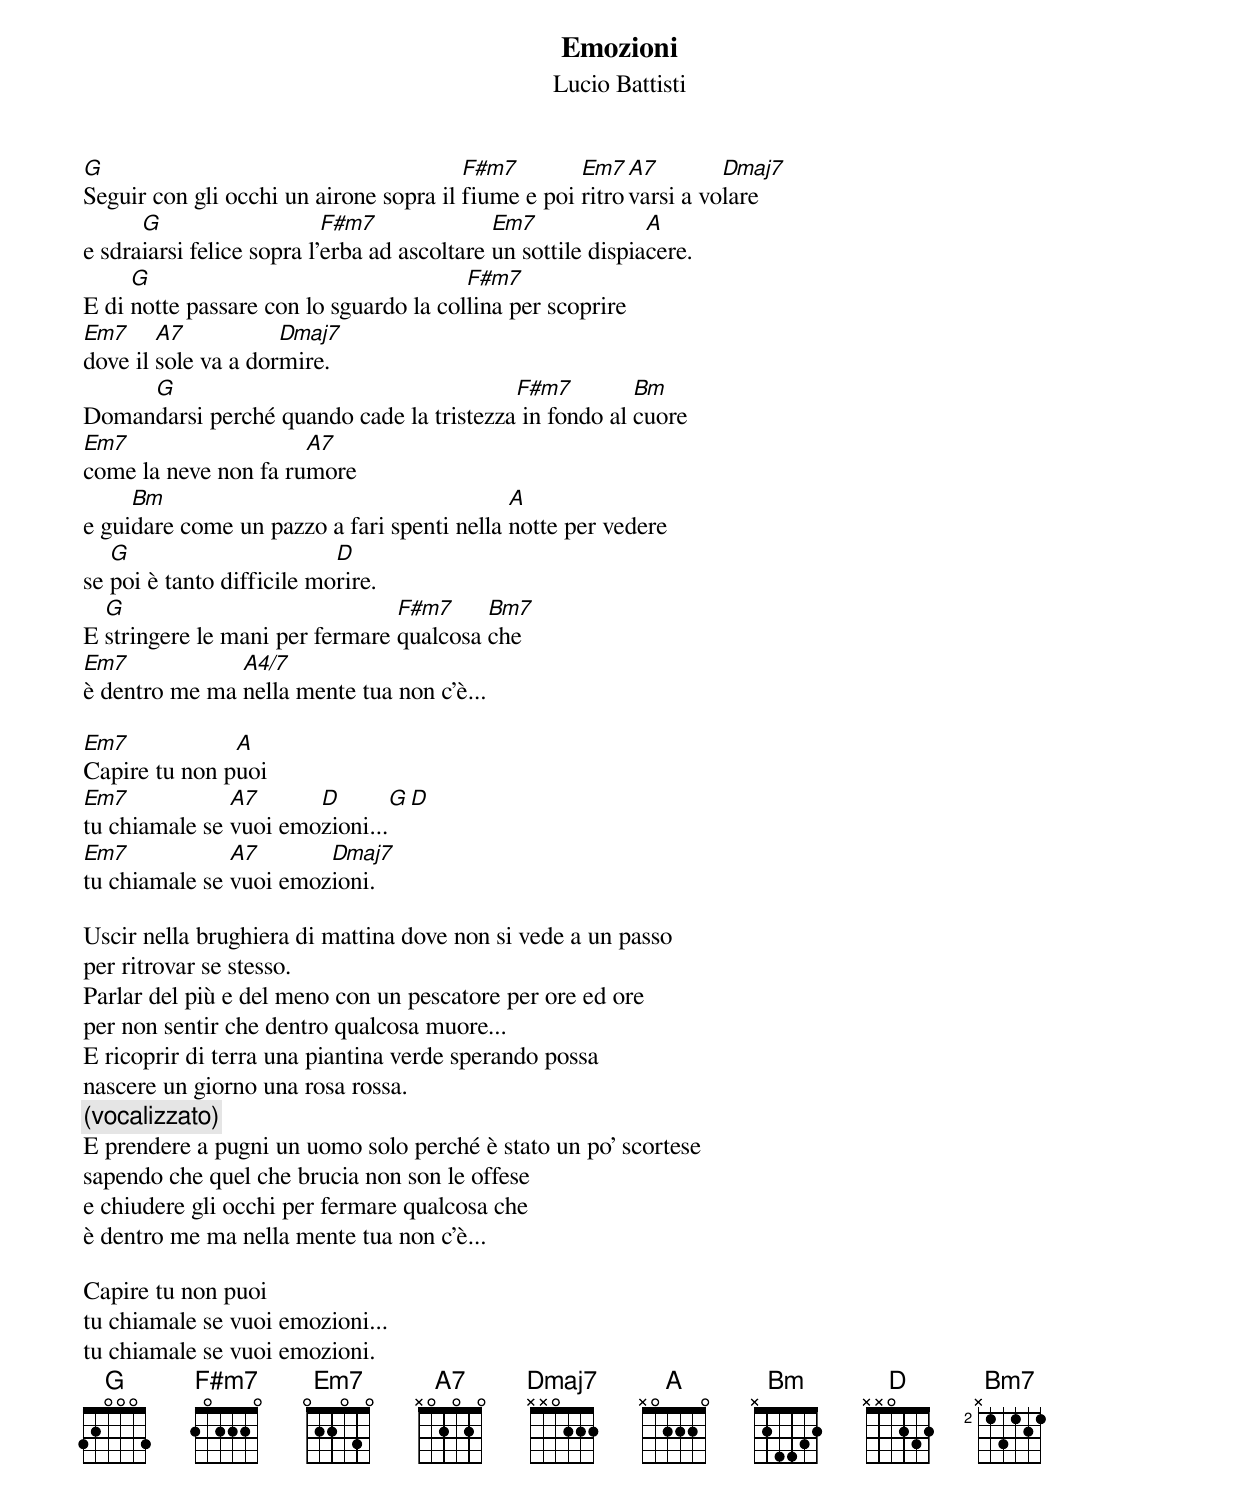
{title: Emozioni}
{subtitle: Lucio Battisti}

[G]Seguir con gli occhi un airone sopra il [F#m7]fiume e poi [Em7]ritro[A7]varsi a vo[Dmaj7]lare
e sdra[G]iarsi felice sopra l'[F#m7]erba ad ascoltare [Em7]un sottile dispia[A]cere.
E di [G]notte passare con lo sguardo la col[F#m7]lina per scoprire
[Em7]dove il [A7]sole va a dor[Dmaj7]mire.
Doman[G]darsi perché quando cade la tristezza[F#m7] in fondo al [Bm]cuore
[Em7]come la neve non fa ru[A7]more
e gui[Bm]dare come un pazzo a fari spenti nella [A]notte per vedere
se [G]poi è tanto difficile mo[D]rire.
E [G]stringere le mani per fermare [F#m7]qualcosa [Bm7]che
[Em7]è dentro me ma [A4/7]nella mente tua non c'è...

[Em7]Capire tu non p[A]uoi
[Em7]tu chiamale se [A7]vuoi emo[D]zioni...[G][D]
[Em7]tu chiamale se [A7]vuoi emoz[Dmaj7]ioni.

Uscir nella brughiera di mattina dove non si vede a un passo
per ritrovar se stesso.
Parlar del più e del meno con un pescatore per ore ed ore
per non sentir che dentro qualcosa muore...
E ricoprir di terra una piantina verde sperando possa
nascere un giorno una rosa rossa.
{comment:(vocalizzato)}
E prendere a pugni un uomo solo perché è stato un po' scortese
sapendo che quel che brucia non son le offese
e chiudere gli occhi per fermare qualcosa che
è dentro me ma nella mente tua non c'è...

Capire tu non puoi
tu chiamale se vuoi emozioni...
tu chiamale se vuoi emozioni.
